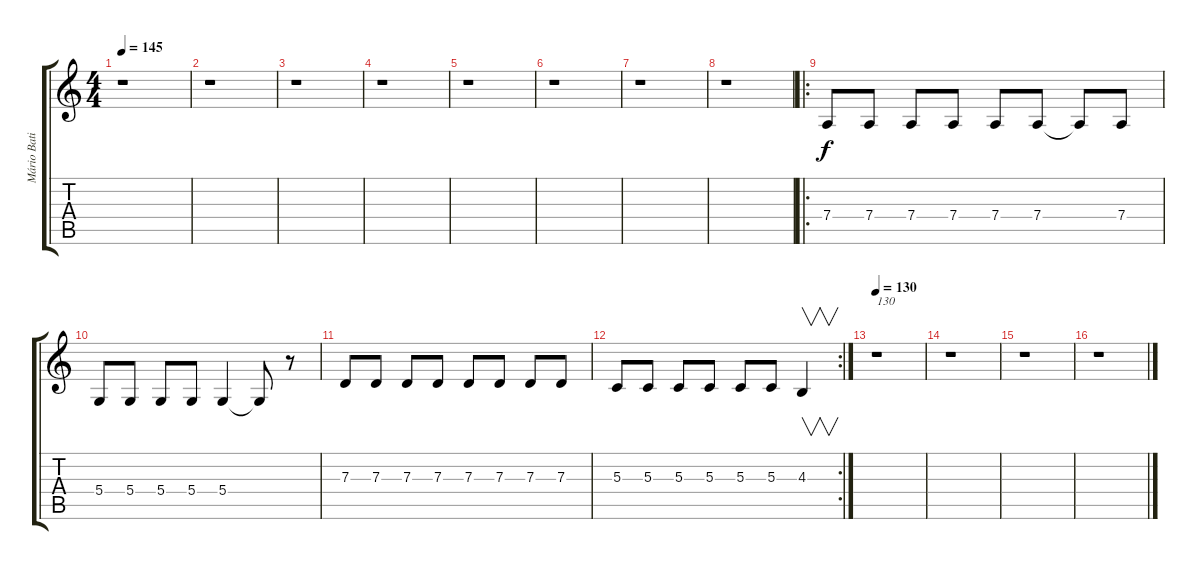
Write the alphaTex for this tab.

\track ("Mário Batista" "Mário Bati") {instrument voiceoohs}
\staff {score tabs}
\tuning (E4 B3 G3 D3 A2 E2) {hide}
\ts (4 4)
\tempo 145
\clef g2
\ks c
r.1{dy f} |
r.1 |
r.1 |
r.1 |
r.1 |
r.1 |
r.1 |
r.1 |
\ro
7.4.8 7.4.8 7.4.8 7.4.8 7.4.8 7.4.8 7.4{t}.8 7.4.8 |
5.4.8 5.4.8 5.4.8 5.4.8 5.4.4 5.4{t}.8 r.8 |
7.3.8 7.3.8 7.3.8 7.3.8 7.3.8 7.3.8 7.3.8 7.3.8 |
\rc 2
5.3.8 5.3.8 5.3.8 5.3.8 5.3.8 5.3.8 4.3.4{v} |
\tempo 130
r.1{txt "130"} |
r.1 |
r.1 |
r.1
